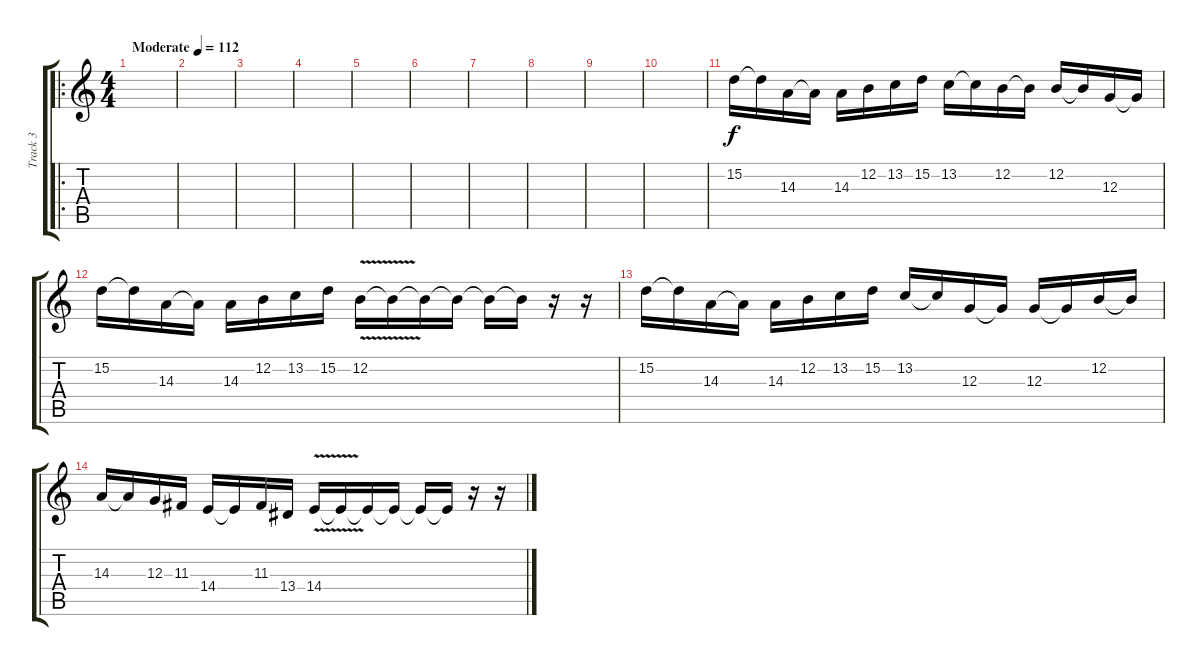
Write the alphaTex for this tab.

\track ("Track 3" "Track 3") {instrument trumpet}
\staff {score tabs}
\tuning (E4 B3 G3 D3 A2 E2) {hide}
\ro
\ts (4 4)
\tempo (112 "Moderate")
\clef g2
\ks c
|
|
|
|
|
|
|
|
|
|
15.2.16 15.2{t}.16 14.3.16 14.3{t}.16 14.3.16 12.2.16 13.2.16 15.2.16 13.2.16 13.2{t}.16 12.2.16 12.2{t}.16 12.2.16 12.2{t}.16 12.3.16 12.3{t}.16 |
15.2.16 15.2{t}.16 14.3.16 14.3{t}.16 14.3.16 12.2.16 13.2.16 15.2.16 12.2{v}.16 12.2{t}.16 12.2{t}.16 12.2{t}.16 12.2{t}.16 12.2{t}.16 r.16 r.16 |
15.2.16 15.2{t}.16 14.3.16 14.3{t}.16 14.3.16 12.2.16 13.2.16 15.2.16 13.2.16 13.2{t}.16 12.3.16 12.3{t}.16 12.3.16 12.3{t}.16 12.2.16 12.2{t}.16 |
14.3.16 14.3{t}.16 12.3.16 11.3.16 14.4.16 14.4{t}.16 11.3.16 13.4.16 14.4{v}.16 14.4{t}.16 14.4{t}.16 14.4{t}.16 14.4{t}.16 14.4{t}.16 r.16 r.16
